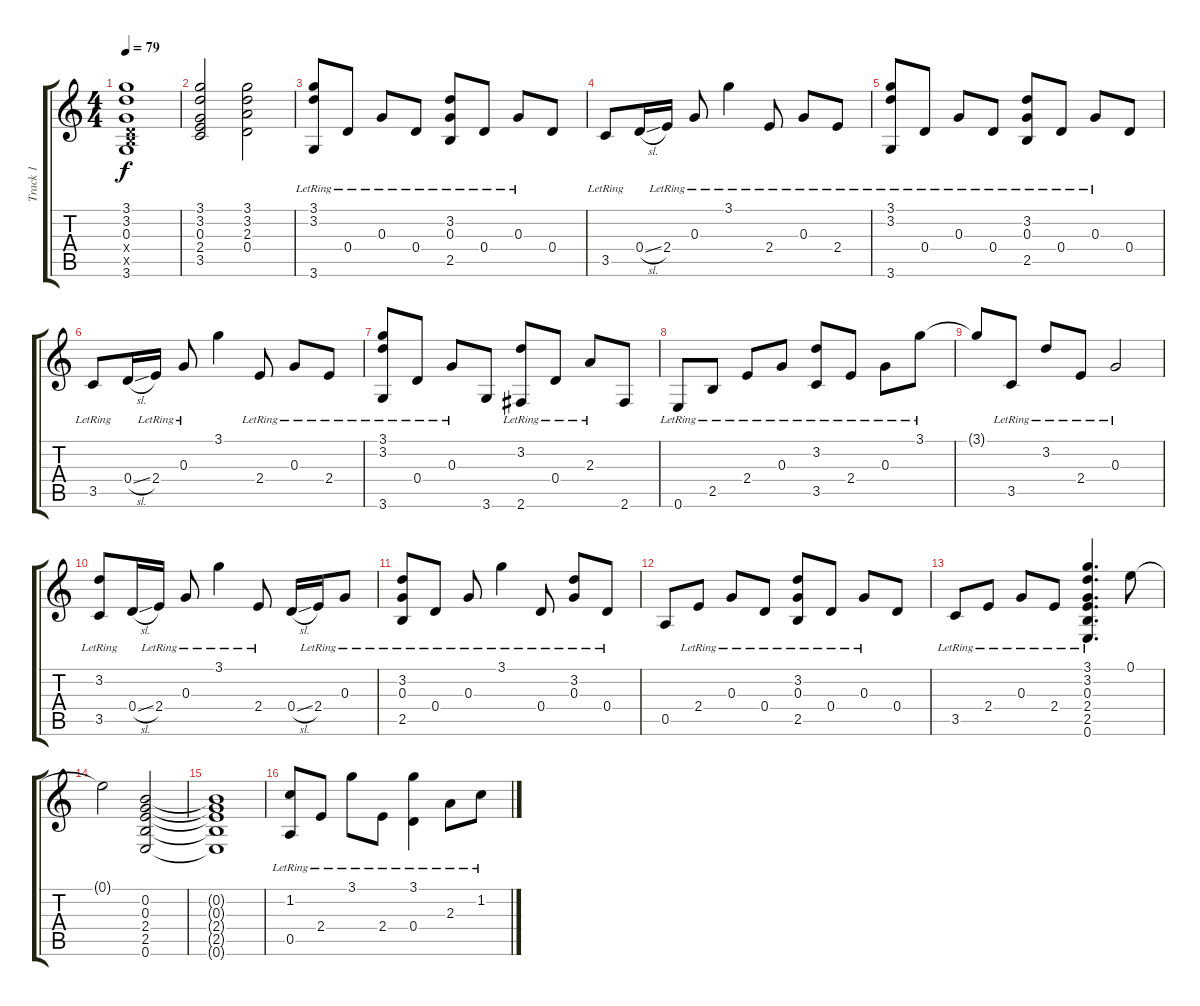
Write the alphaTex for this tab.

\track ("Track 1" "Track 1") {instrument acousticguitarsteel}
\staff {score tabs}
\tuning (E4 B3 G3 D3 A2 E2) {hide}
\ts (4 4)
\tempo 79
\clef g2
\ks c
(3.1 3.2 0.3 0.4{x} 2.5{x} 3.6).1{dy f} |
(3.1 3.2 0.3 2.4 3.5).2 (3.1 3.2 2.3 0.4).2 |
(3.1 3.2{lr} 3.6{lr}).8 0.4{lr}.8 0.3{lr}.8 0.4{lr}.8 (3.2{lr} 0.3{lr} 2.5{lr}).8 0.4{lr}.8 0.3{lr}.8 0.4.8 |
3.5{lr}.8 0.4{sl}.16 2.4{lr}.16 0.3{lr}.8 3.1{lr}.4 2.4{lr}.8 0.3{lr}.8 2.4{lr}.8 |
(3.1 3.2{lr} 3.6{lr}).8 0.4{lr}.8 0.3{lr}.8 0.4{lr}.8 (3.2{lr} 0.3{lr} 2.5{lr}).8 0.4{lr}.8 0.3{lr}.8 0.4.8 |
3.5{lr}.8 0.4{sl}.16 2.4{lr}.16 0.3{lr}.8 3.1.4 2.4{lr}.8 0.3{lr}.8 2.4{lr}.8 |
(3.1{lr} 3.2{lr} 3.6{lr}).8 0.4{lr}.8 0.3{lr}.8 3.6.8 (3.2{lr} 2.6{lr}).8 0.4{lr}.8 2.3{lr}.8 2.6.8 |
0.6{lr}.8 2.5{lr}.8 2.4{lr}.8 0.3{lr}.8 (3.2{lr} 3.5{lr}).8 2.4{lr}.8 0.3{lr}.8 3.1{lr}.8 |
3.1{t}.8 3.5{lr}.8 3.2{lr}.8 2.4{lr}.8 0.3{lr}.2 |
(3.2{lr} 3.5{lr}).8 0.4{sl}.16 2.4{lr}.16 0.3{lr}.8 3.1{lr}.4 2.4{lr}.8 0.4{sl}.16 2.4{lr}.16 0.3{lr}.8 |
(3.2{lr} 0.3{lr} 2.5{lr}).8 0.4{lr}.8 0.3{lr}.8 3.1{lr}.4 0.4{lr}.8 (3.2{lr} 0.3{lr}).8 0.4{lr}.8 |
0.5.8 2.4{lr}.8 0.3{lr}.8 0.4{lr}.8 (3.2{lr} 0.3{lr} 2.5{lr}).8 0.4{lr}.8 0.3{lr}.8 0.4.8 |
3.5{lr}.8 2.4{lr}.8 0.3{lr}.8 2.4{lr}.8 (3.1{lr} 3.2{lr} 0.3{lr} 2.4{lr} 2.5{lr} 0.6{lr}).4{d} 0.1.8 |
0.1{t}.2 (0.2 0.3 2.4 2.5 0.6).2 |
(0.2{t} 0.3{t} 2.4{t} 2.5{t} 0.6{t}).1 |
(1.2{lr} 0.5{lr}).8 2.4{lr}.8 3.1{lr}.8 2.4{lr}.8 (3.1{lr} 0.4{lr}).4 2.3{lr}.8 1.2{lr}.8
